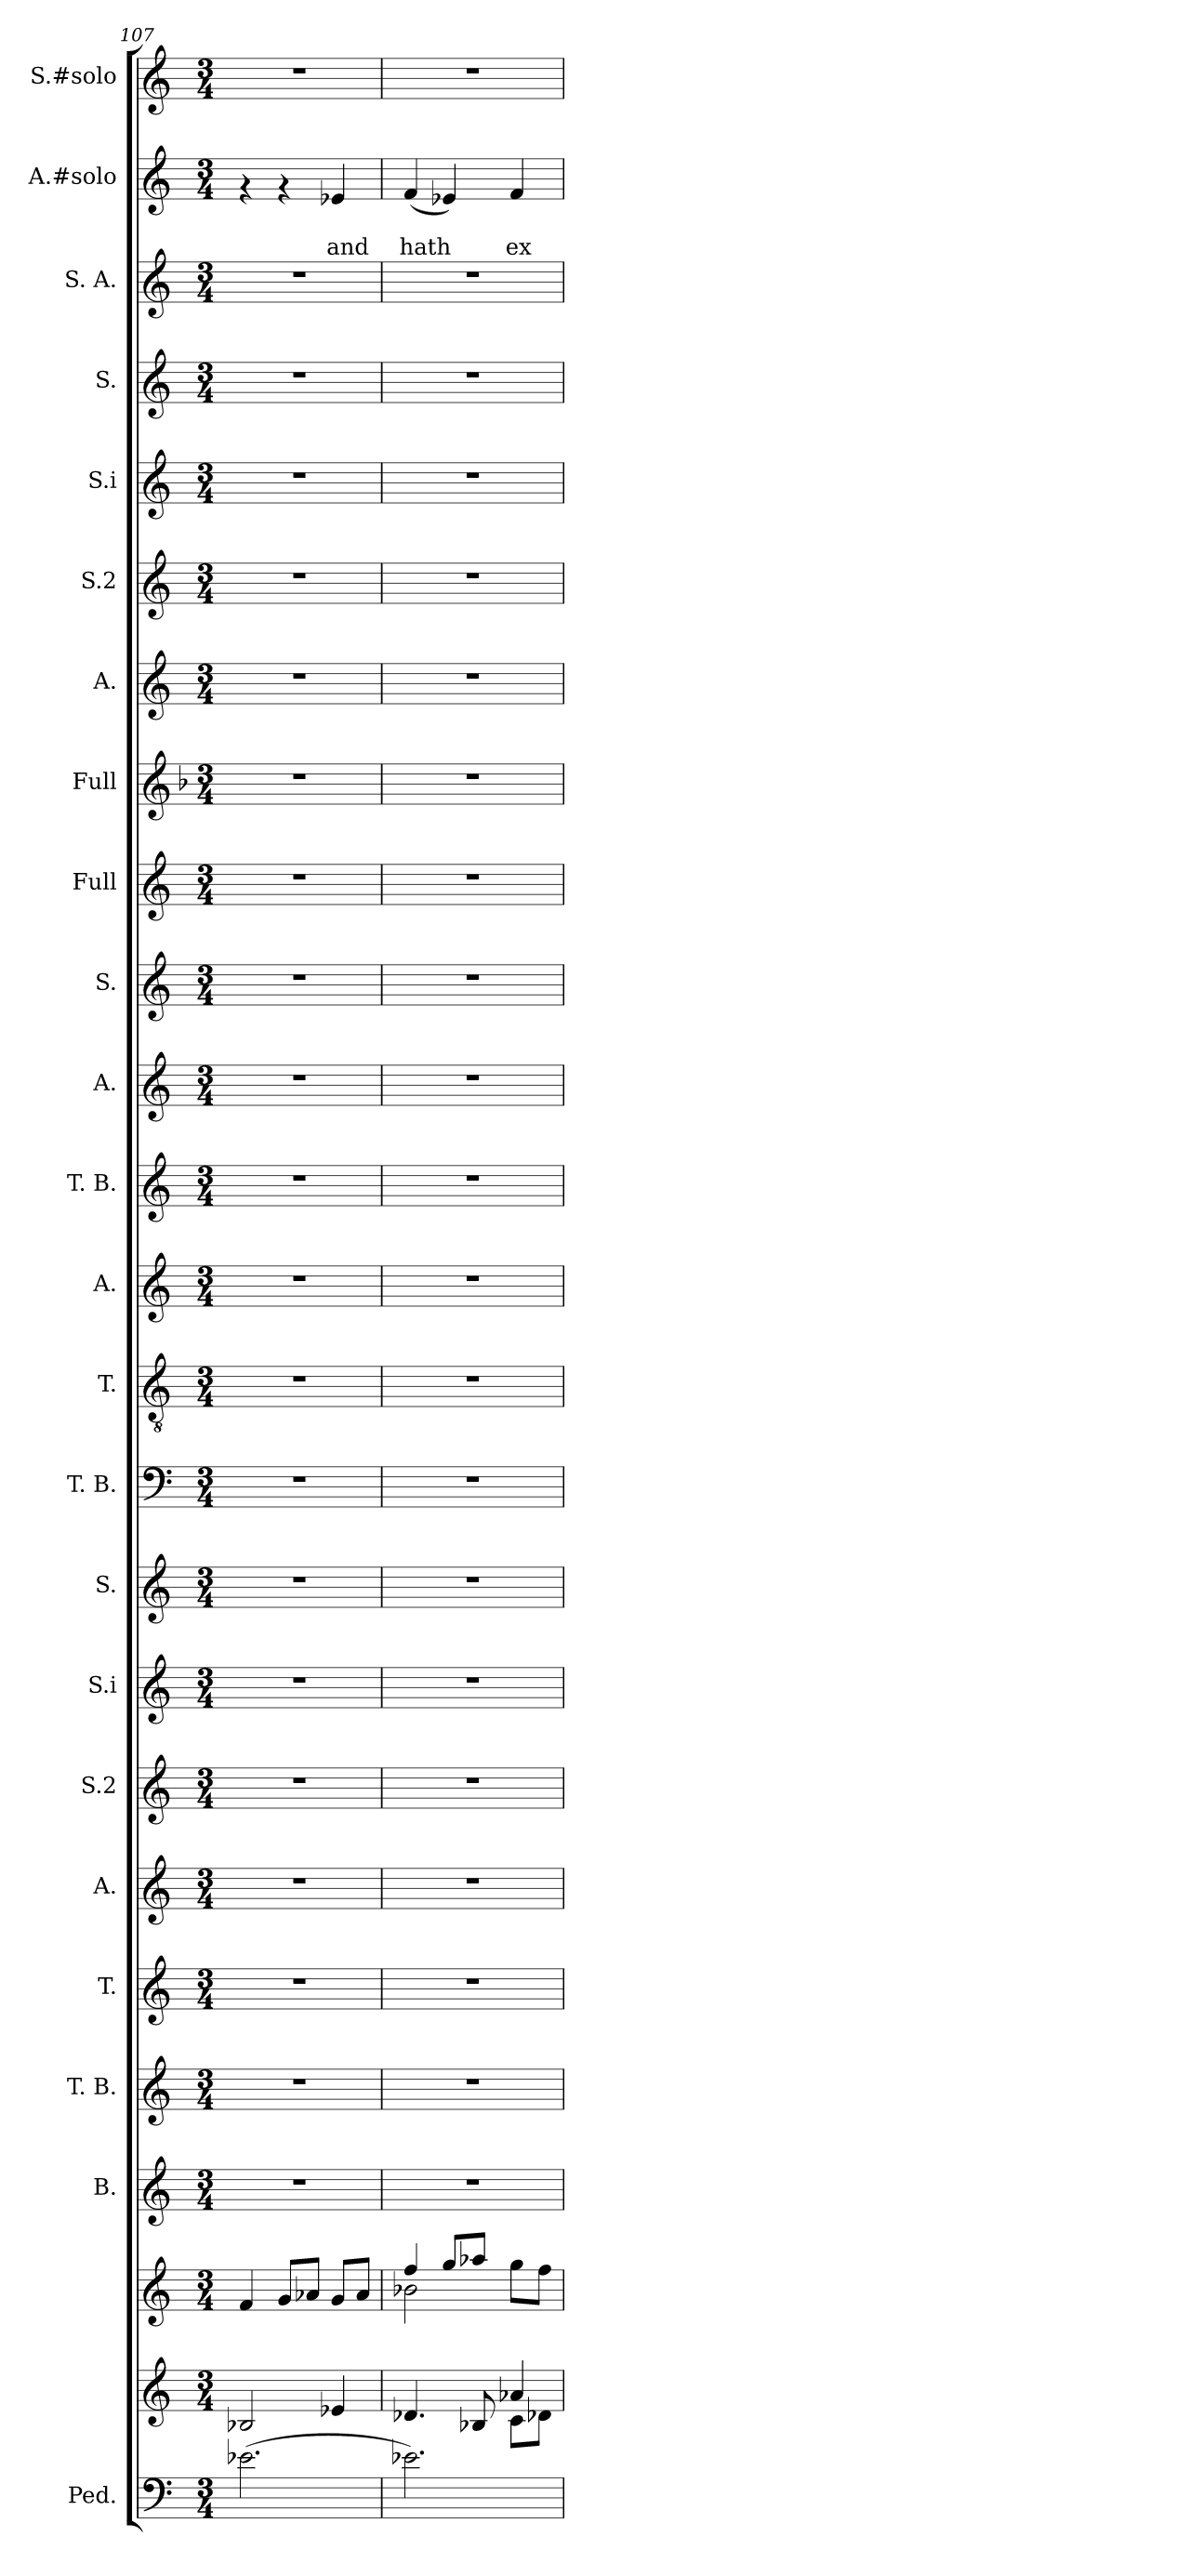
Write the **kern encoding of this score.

**kern	**kern	**kern	**kern	**kern	**kern	**kern	**kern	**kern	**kern	**kern	**kern	**kern	**kern	**kern	**kern	**kern	**kern	**kern	**kern	**kern	**kern	**kern	**kern	**text	**text	**kern
*part25	*part24	*part23	*part22	*part21	*part20	*part19	*part18	*part17	*part16	*part15	*part14	*part13	*part12	*part11	*part10	*part9	*part8	*part7	*part6	*part5	*part4	*part3	*part2	*part2	*part2	*part1
*staff25	*staff24	*staff23	*staff22	*staff21	*staff20	*staff19	*staff18	*staff17	*staff16	*staff15	*staff14	*staff13	*staff12	*staff11	*staff10	*staff9	*staff8	*staff7	*staff6	*staff5	*staff4	*staff3	*staff2	*staff2	*staff2	*staff1
*I"Ped.	*	*	*I"B.	*I"T. B.	*I"T.	*I"A.	*I"S.2	*I"S.i	*I"S.	*I"T. B.	*I"T.	*I"A.	*I"T. B.	*I"A.	*I"S.	*I"Full	*I"Full	*I"A.	*I"S.2	*I"S.i	*I"S.	*I"S. A.	*I"A.#solo	*	*	*I"S.#solo
*I'Ped.	*	*	*	*I'T. B.	*I'T.	*I'A.	*I'S.2	*I'S.i	*I'S.	*I'T. B.	*I'T.	*	*I'T. B.	*I'A.	*I'S.	*	*	*I'A.	*I'S.2	*I'S.i	*I'S.	*I'S. A.	*I'A.#solo	*	*	*I'S.#solo
*clefF4	*clefG2	*clefG2	*clefG2	*clefG2	*clefG2	*clefG2	*clefG2	*clefG2	*clefG2	*clefF4	*clefGv2	*clefG2	*clefG2	*clefG2	*clefG2	*clefG2	*clefG2	*clefG2	*clefG2	*clefG2	*clefG2	*clefG2	*clefG2	*	*	*clefG2
*	*	*	*	*	*	*	*	*	*	*	*	*	*	*	*	*	*ITrd3c5	*	*	*	*	*	*	*	*	*
*k[]	*k[]	*k[]	*k[]	*k[]	*k[]	*k[]	*k[]	*k[]	*k[]	*k[]	*k[]	*k[]	*k[]	*k[]	*k[]	*k[]	*k[]	*k[]	*k[]	*k[]	*k[]	*k[]	*k[]	*	*	*k[]
*C:	*C:	*C:	*C:	*C:	*C:	*C:	*C:	*C:	*C:	*C:	*C:	*C:	*C:	*C:	*C:	*C:	*C:	*C:	*C:	*C:	*C:	*C:	*C:	*	*	*C:
*M3/4	*M3/4	*M3/4	*M3/4	*M3/4	*M3/4	*M3/4	*M3/4	*M3/4	*M3/4	*M3/4	*M3/4	*M3/4	*M3/4	*M3/4	*M3/4	*M3/4	*M3/4	*M3/4	*M3/4	*M3/4	*M3/4	*M3/4	*M3/4	*	*	*M3/4
=107	=107	=107	=107	=107	=107	=107	=107	=107	=107	=107	=107	=107	=107	=107	=107	=107	=107	=107	=107	=107	=107	=107	=107	=107	=107	=107
[>2.e-X\	2B-X/	4f/	2.r	2.r	2.r	2.r	2.r	2.r	2.r	2.r	2.r	2.r	2.r	2.r	2.r	2.r	2.r	2.r	2.r	2.r	2.r	2.r	4rf	.	.	2.r
.	.	8g/L	.	.	.	.	.	.	.	.	.	.	.	.	.	.	.	.	.	.	.	.	4rf	.	.	.
.	.	8a-X/J	.	.	.	.	.	.	.	.	.	.	.	.	.	.	.	.	.	.	.	.	.	.	.	.
!	!	!	!	!	!	!	!	!	!	!	!	!	!	!	!	!	!	!	!	!	!	!	!	!	!LO:LY:b	!
.	4e-X/	8g/L	.	.	.	.	.	.	.	.	.	.	.	.	.	.	.	.	.	.	.	.	4e-X/	.	and	.
.	.	8a-/J	.	.	.	.	.	.	.	.	.	.	.	.	.	.	.	.	.	.	.	.	.	.	.	.
!!LO:PB:g=z
=108	=108	=108	=108	=108	=108	=108	=108	=108	=108	=108	=108	=108	=108	=108	=108	=108	=108	=108	=108	=108	=108	=108	=108	=108	=108	=108
*	*^	*^	*	*	*	*	*	*	*	*	*	*	*	*	*	*	*	*	*	*	*	*	*	*	*	*
!	!	!	!	!	!	!	!	!	!	!	!	!	!	!	!	!	!	!	!	!	!	!	!	!	!	!	!LO:LY:b	!
2.e-X\]	4.d-X/	2ryy	4ff/	2b-X\	2.r	2.r	2.r	2.r	2.r	2.r	2.r	2.r	2.r	2.r	2.r	2.r	2.r	2.r	2.r	2.r	2.r	2.r	2.r	2.r	(<4f/	.	hath	2.r
.	.	.	8gg/L	.	.	.	.	.	.	.	.	.	.	.	.	.	.	.	.	.	.	.	.	.	4e-X/)	.	.	.
.	8B-X/	.	8aa-X/J	.	.	.	.	.	.	.	.	.	.	.	.	.	.	.	.	.	.	.	.	.	.	.	.	.
!	!	!	!	!	!	!	!	!	!	!	!	!	!	!	!	!	!	!	!	!	!	!	!	!	!	!	!LO:LY:b	!
.	4a-X/	8c\L	4ryy	8gg\L	.	.	.	.	.	.	.	.	.	.	.	.	.	.	.	.	.	.	.	.	4f/	.	ex-	.
.	.	8d-X\J	.	8ff\J	.	.	.	.	.	.	.	.	.	.	.	.	.	.	.	.	.	.	.	.	.	.	.	.
*	*v	*v	*	*	*	*	*	*	*	*	*	*	*	*	*	*	*	*	*	*	*	*	*	*	*	*	*	*
*	*	*v	*v	*	*	*	*	*	*	*	*	*	*	*	*	*	*	*	*	*	*	*	*	*	*	*	*
=	=	=	=	=	=	=	=	=	=	=	=	=	=	=	=	=	=	=	=	=	=	=	=	=	=	=
*-	*-	*-	*-	*-	*-	*-	*-	*-	*-	*-	*-	*-	*-	*-	*-	*-	*-	*-	*-	*-	*-	*-	*-	*-	*-	*-
